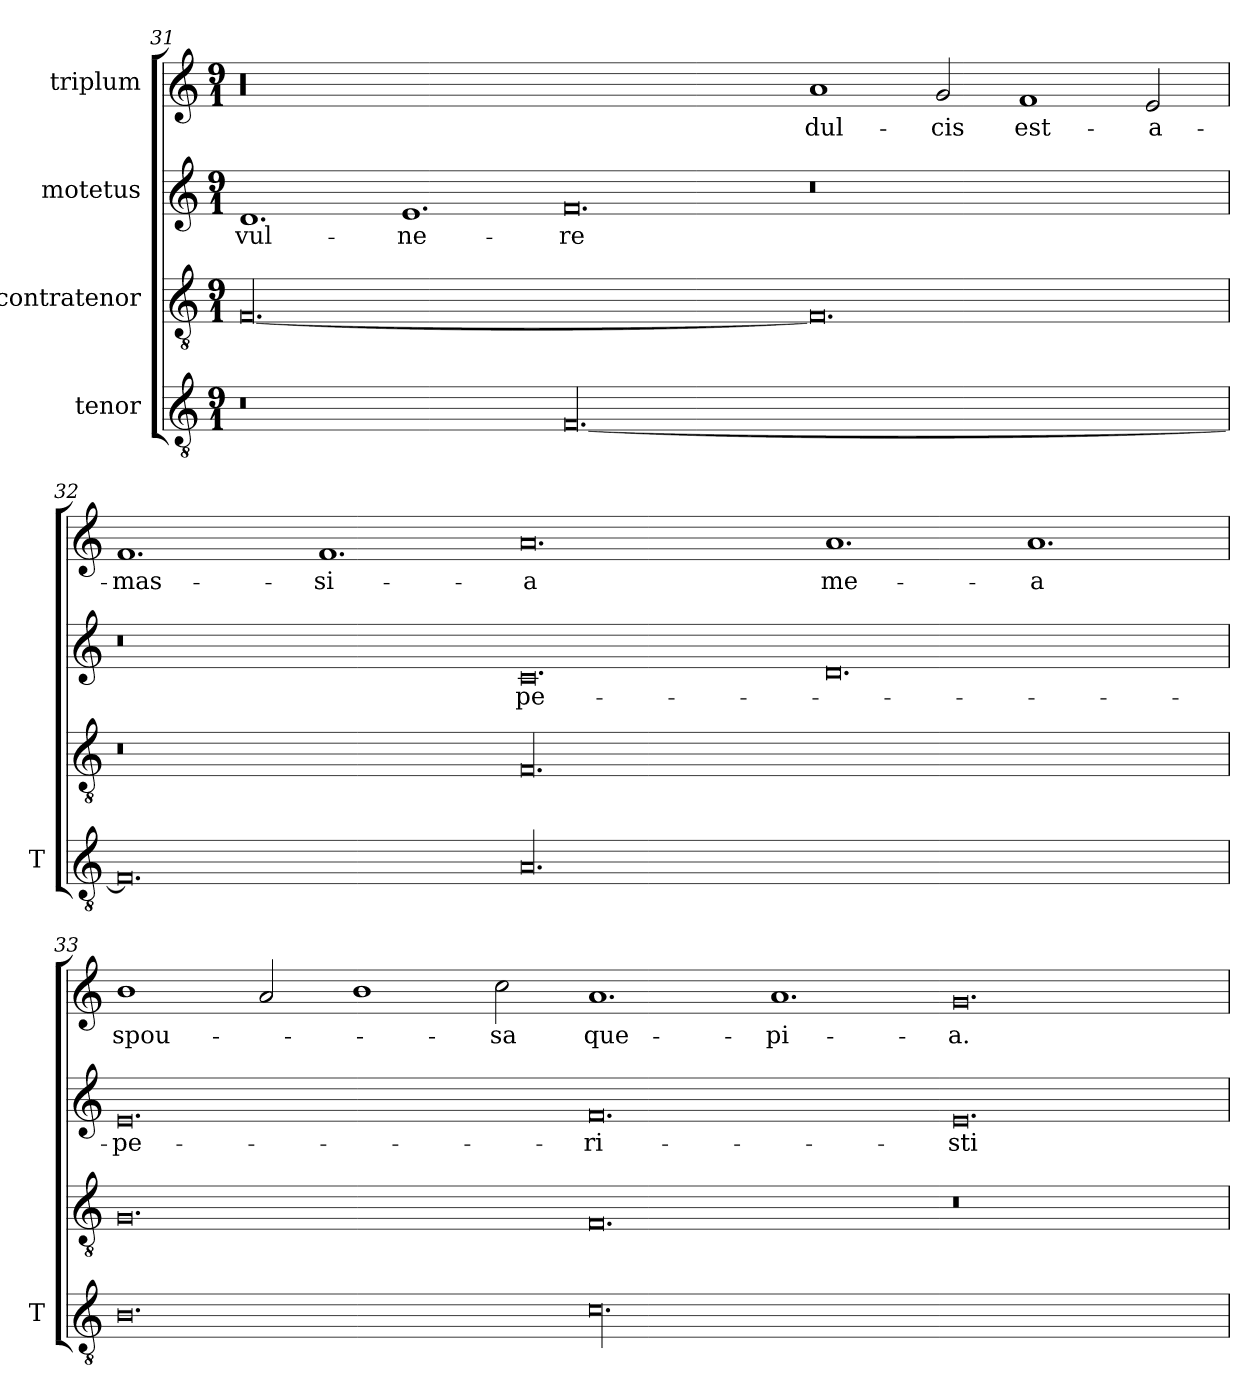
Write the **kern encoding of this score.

**kern	**kern	**kern	**text	**kern	**text
*part4	*part3	*part2	*part2	*part1	*part1
*staff4	*staff3	*staff2	*staff2	*staff1	*staff1
*I"tenor	*I"contratenor	*I"motetus	*	*I"triplum	*
*I'T	*	*	*	*	*
*clefGv2	*clefGv2	*clefG2	*	*clefG2	*
*k[]	*k[]	*k[]	*	*k[]	*
*C:	*C:	*C:	*	*C:	*
*M9/1	*M9/1	*M9/1	*	*M9/1	*
=31	=31	=31	=31	=31	=31
0.r	[00.F/	1.d/	vul-	00.r	.
.	.	1.e/	-ne-	.	.
[00.F/	.	0.f/	-re	.	.
.	0.F/]	0.r	.	1a/	dul-
.	.	.	.	2g/	-cis
.	.	.	.	1f/	est-
.	.	.	.	2e/	a-
!!LO:LB:g=z
=32	=32	=32	=32	=32	=32
0.F/]	0.r	0.r	.	1.f/	-mas-
.	.	.	.	1.f/	-si-
00.A/	00.F/	0.c/	pe-	0.a/	-a
.	.	0.d/	.	1.a/	me-
.	.	.	.	1.a/	-a
=33	=33	=33	=33	=33	=33
0.B\	0.G/	0.e/	-pe-	1b\	spou-
.	.	.	.	2a/	.
.	.	.	.	1b\	.
.	.	.	.	2cc\	-sa
00.c\	0.F/	0.f/	-ri-	1.a/	que-
.	.	.	.	1.a/	pi-
.	0.r	0.e/	-sti	0.g/	-a.
=	=	=	=	=	=
*-	*-	*-	*-	*-	*-
